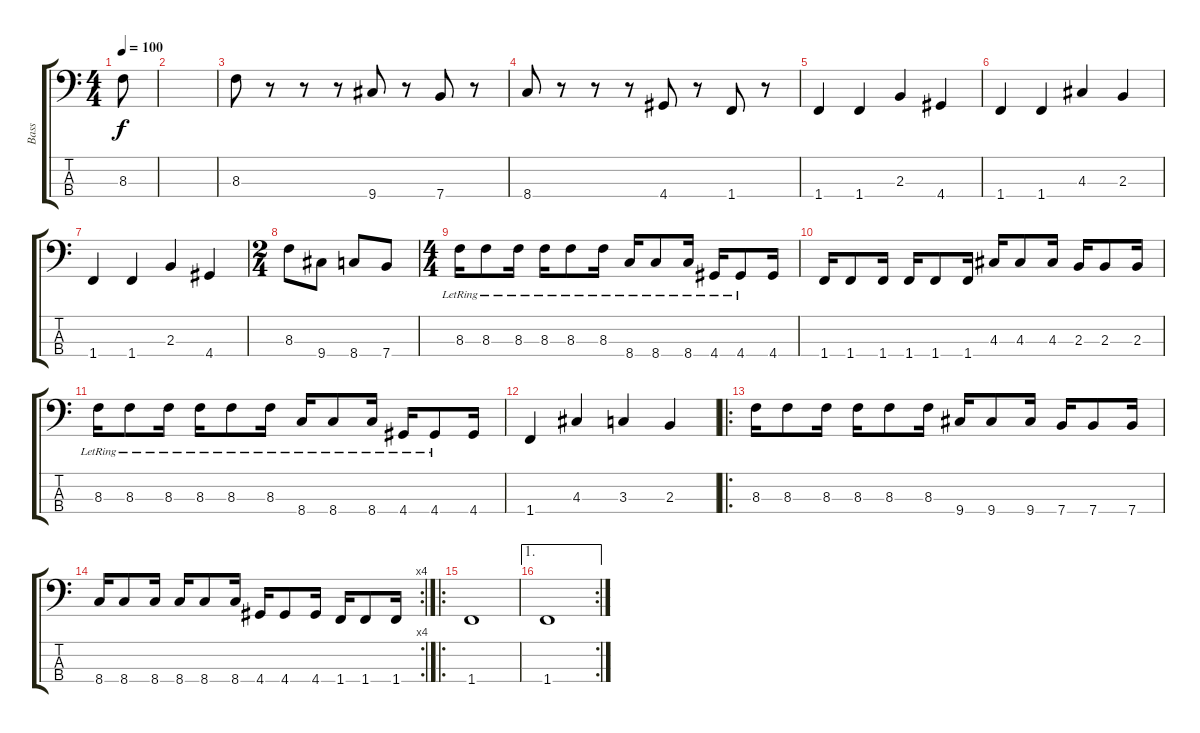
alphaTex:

\track ("Bass" "Bass") {instrument electricbasspick}
\staff {score tabs}
\tuning (G2 D2 A1 E1) {hide}
\ts (4 4)
\tempo 100
\clef f4
\ks c
8.3.8{dy f instrument electricbasspick} |
|
8.3.8 r.8 r.8 r.8 9.4.8 r.8 7.4.8 r.8 |
8.4.8 r.8 r.8 r.8 4.4.8 r.8 1.4.8 r.8 |
1.4.4 1.4.4 2.3.4 4.4.4 |
1.4.4 1.4.4 4.3.4 2.3.4 |
1.4.4 1.4.4 2.3.4 4.4.4 |
\ts (2 4)
8.3.8 9.4.8 8.4.8 7.4.8 |
\ts (4 4)
8.3{lr}.16 8.3{lr}.8 8.3{lr}.16 8.3{lr}.16 8.3{lr}.8 8.3{lr}.16 8.4{lr}.16 8.4{lr}.8 8.4{lr}.16 4.4{lr}.16 4.4{lr}.8 4.4.16 |
1.4.16 1.4.8 1.4.16 1.4.16 1.4.8 1.4.16 4.3.16 4.3.8 4.3.16 2.3.16 2.3.8 2.3.16 |
8.3{lr}.16 8.3{lr}.8 8.3{lr}.16 8.3{lr}.16 8.3{lr}.8 8.3{lr}.16 8.4{lr}.16 8.4{lr}.8 8.4{lr}.16 4.4{lr}.16 4.4{lr}.8 4.4.16 |
1.4.4 4.3.4 3.3.4 2.3.4 |
\ro
8.3.16 8.3.8 8.3.16 8.3.16 8.3.8 8.3.16 9.4.16 9.4.8 9.4.16 7.4.16 7.4.8 7.4.16 |
\rc 4
8.4.16 8.4.8 8.4.16 8.4.16 8.4.8 8.4.16 4.4.16 4.4.8 4.4.16 1.4.16 1.4.8 1.4.16 |
\ro
1.4.1 |
\ae 1
\rc 2
1.4.1
